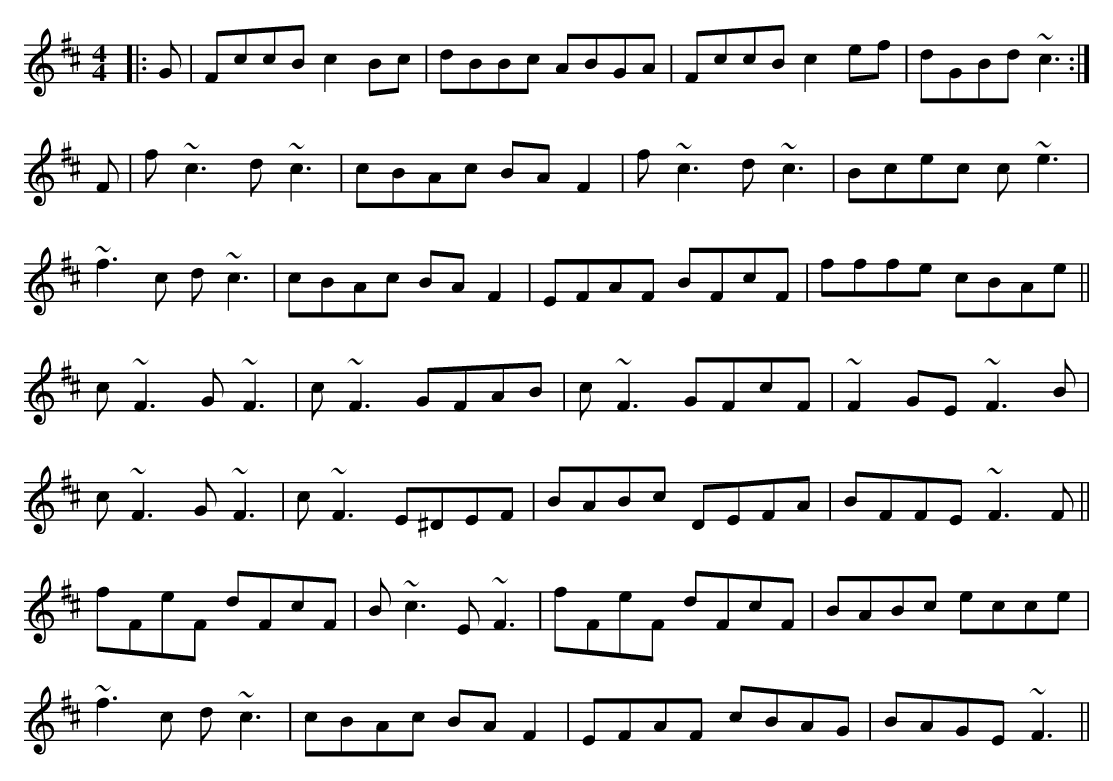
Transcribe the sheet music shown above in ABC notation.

X:1
M:4/4
K:D
|:G|FccB c2Bc|dBBc ABGA|FccB c2ef|dGBd ~c3:|
F|f~c3 d~c3|cBAc BAF2|f~c3 d~c3|Bcec c~e3|
~f3c d~c3|cBAc BAF2|EFAF BFcF|fffe cBAe||
c~F3 G~F3|c~F3 GFAB|c~F3 GFcF|~F2GE ~F3B|
c~F3 G~F3|c~F3 E^DEF|BABc DEFA|BFFE ~F3F||
fFeF dFcF|B~c3 E~F3|fFeF dFcF|BABc ecce|
~f3c d~c3|cBAc BAF2|EFAF cBAG|BAGE ~F3||
